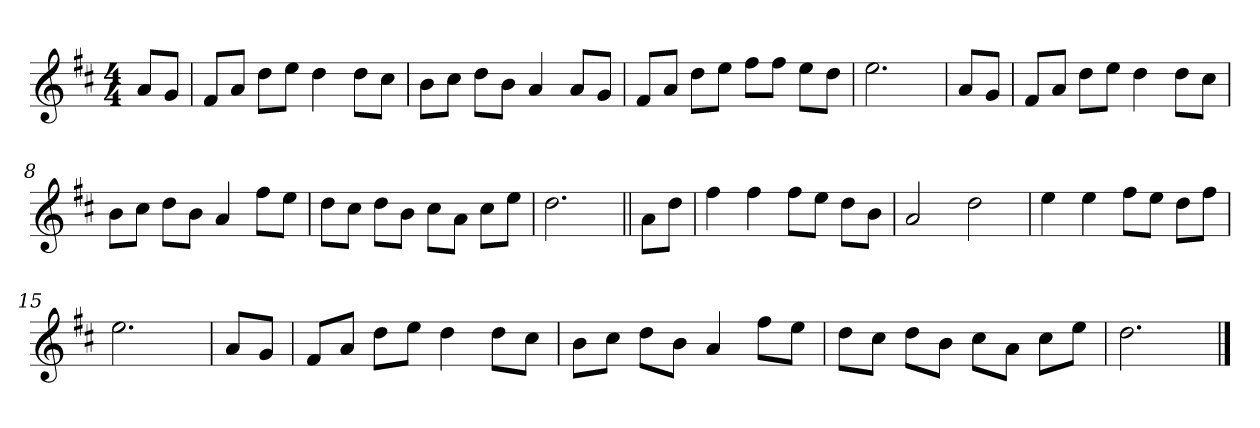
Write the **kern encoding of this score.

**kern
*part1
*staff1
*clefG2
*k[f#c#]
*D:
*M4/4
*MM120
=1
8a/L
8g/J
=2
8f#/L
8a/J
8dd\L
8ee\J
4dd\
8dd\L
8cc#\J
=3
8b\L
8cc#\J
8dd\L
8b\J
4a/
8a/L
8g/J
=4
8f#/L
8a/J
8dd\L
8ee\J
8ff#\L
8ff#\J
8ee\L
8dd\J
=5
2.ee\
=6
8a/L
8g/J
=7
8f#/L
8a/J
8dd\L
8ee\J
4dd\
8dd\L
8cc#\J
=8
8b\L
8cc#\J
8dd\L
8b\J
4a/
8ff#\L
8ee\J
!!LO:LB:g=z
=9
8dd\L
8cc#\J
8dd\L
8b\J
8cc#\L
8a\J
8cc#\L
8ee\J
=10
2.dd\
=11||
8a\L
8dd\J
=12
4ff#\
4ff#\
8ff#\L
8ee\J
8dd\L
8b\J
=13
2a/
2dd\
=14
4ee\
4ee\
8ff#\L
8ee\J
8dd\L
8ff#\J
=15
2.ee\
=16
8a/L
8g/J
=17
8f#/L
8a/J
8dd\L
8ee\J
4dd\
8dd\L
8cc#\J
!!LO:LB:g=z
=18
8b\L
8cc#\J
8dd\L
8b\J
4a/
8ff#\L
8ee\J
=19
8dd\L
8cc#\J
8dd\L
8b\J
8cc#\L
8a\J
8cc#\L
8ee\J
=20
2.dd\
==
*-
